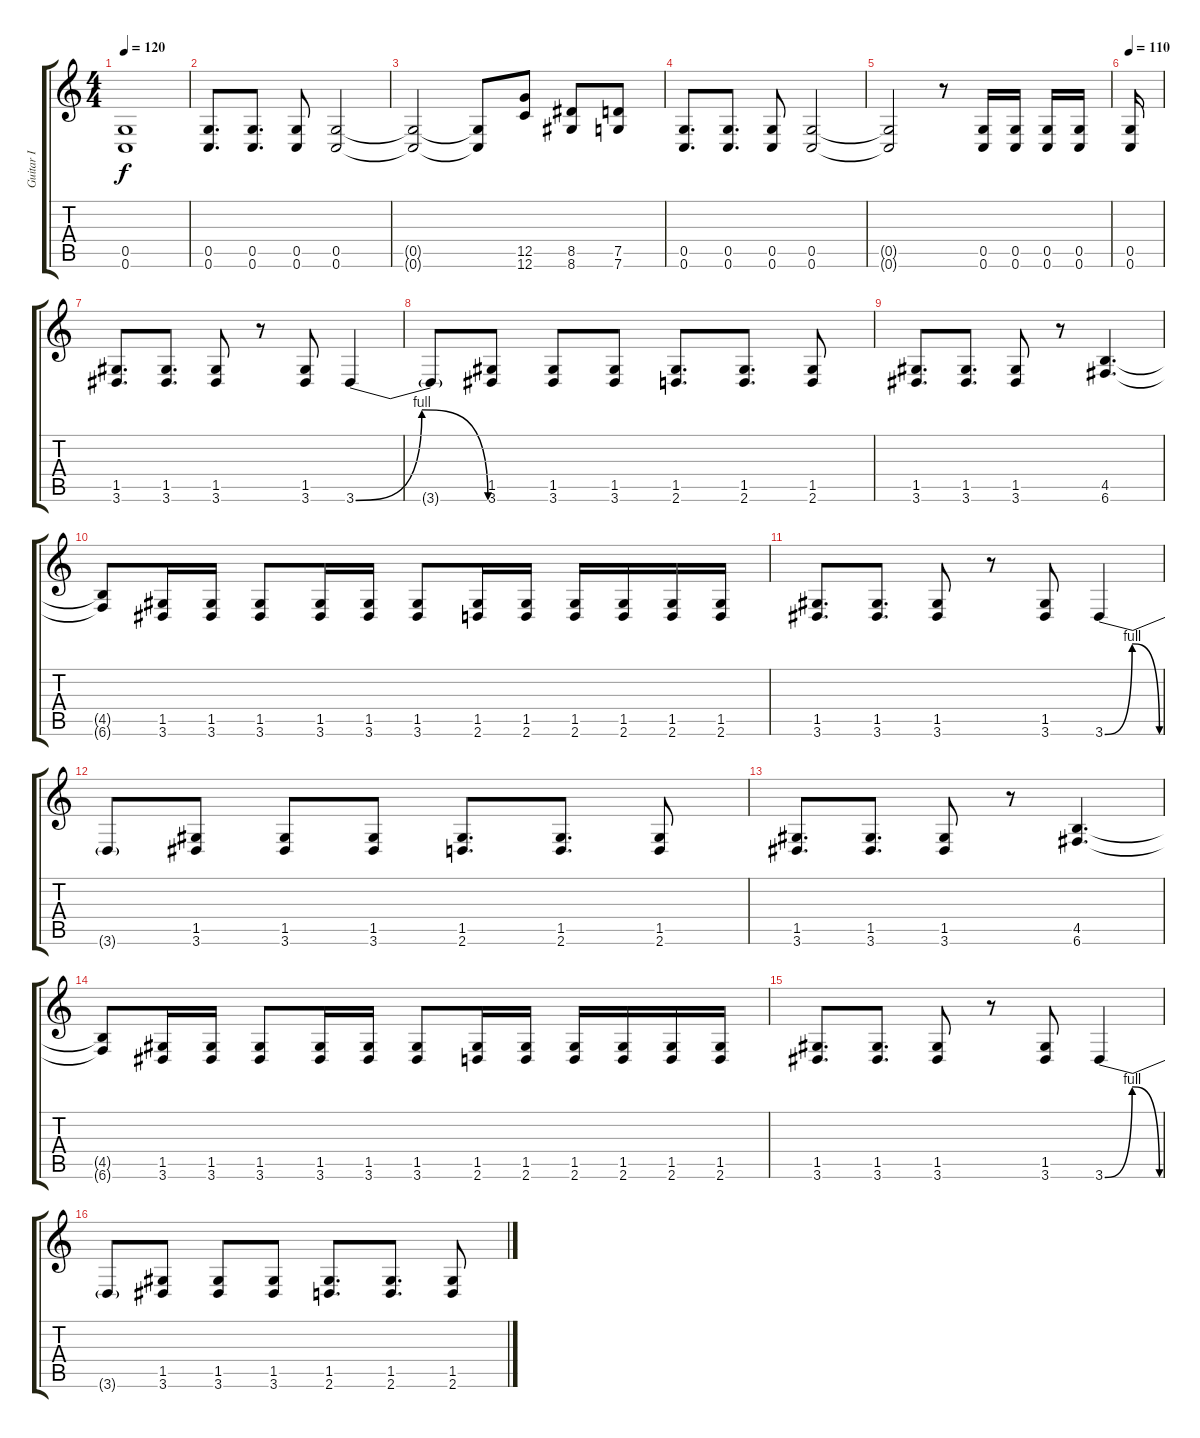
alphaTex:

\track ("Guitar I" "Guitar I") {instrument distortionguitar}
\staff {score tabs}
\tuning (D4 A3 F3 C3 G2 C2) {hide}
\ts (4 4)
\tempo 120
\clef g2
\ks c
(0.5{t} 0.6{t}).1{dy f} |
(0.5 0.6).8{d} (0.5 0.6).8{d} (0.5 0.6).8 (0.5 0.6).2 |
(0.5{t} 0.6{t}).2 (0.5{t} 0.6{t}).8 (12.5 12.6).8 (8.5 8.6).8 (7.5 7.6).8 |
(0.5 0.6).8{d} (0.5 0.6).8{d} (0.5 0.6).8 (0.5 0.6).2 |
(0.5{t} 0.6{t}).2 r.8 (0.5 0.6).16 (0.5 0.6).16 (0.5 0.6).16 (0.5 0.6).16 |
\tempo 110
(0.5 0.6).16 |
(1.5 3.6).8{d} (1.5 3.6).8{d} (1.5 3.6).8 r.8 (1.5 3.6).8 3.6{be (bendrelease 0 0 30 4 30 4 60 0)}.4 |
3.6{t}.8 (1.5 3.6).8 (1.5 3.6).8 (1.5 3.6).8 (1.5 2.6).8{d} (1.5 2.6).8{d} (1.5 2.6).8 |
(1.5 3.6).8{d} (1.5 3.6).8{d} (1.5 3.6).8 r.8 (4.5 6.6).4{d} |
(4.5{t} 6.6{t}).8 (1.5 3.6).16 (1.5 3.6).16 (1.5 3.6).8 (1.5 3.6).16 (1.5 3.6).16 (1.5 3.6).8 (1.5 2.6).16 (1.5 2.6).16 (1.5 2.6).16 (1.5 2.6).16 (1.5 2.6).16 (1.5 2.6).16 |
(1.5 3.6).8{d} (1.5 3.6).8{d} (1.5 3.6).8 r.8 (1.5 3.6).8 3.6{be (bendrelease 0 0 30 4 30 4 60 0)}.4 |
3.6{t}.8 (1.5 3.6).8 (1.5 3.6).8 (1.5 3.6).8 (1.5 2.6).8{d} (1.5 2.6).8{d} (1.5 2.6).8 |
(1.5 3.6).8{d} (1.5 3.6).8{d} (1.5 3.6).8 r.8 (4.5 6.6).4{d} |
(4.5{t} 6.6{t}).8 (1.5 3.6).16 (1.5 3.6).16 (1.5 3.6).8 (1.5 3.6).16 (1.5 3.6).16 (1.5 3.6).8 (1.5 2.6).16 (1.5 2.6).16 (1.5 2.6).16 (1.5 2.6).16 (1.5 2.6).16 (1.5 2.6).16 |
(1.5 3.6).8{d} (1.5 3.6).8{d} (1.5 3.6).8 r.8 (1.5 3.6).8 3.6{be (bendrelease 0 0 30 4 30 4 60 0)}.4 |
3.6{t}.8 (1.5 3.6).8 (1.5 3.6).8 (1.5 3.6).8 (1.5 2.6).8{d} (1.5 2.6).8{d} (1.5 2.6).8
